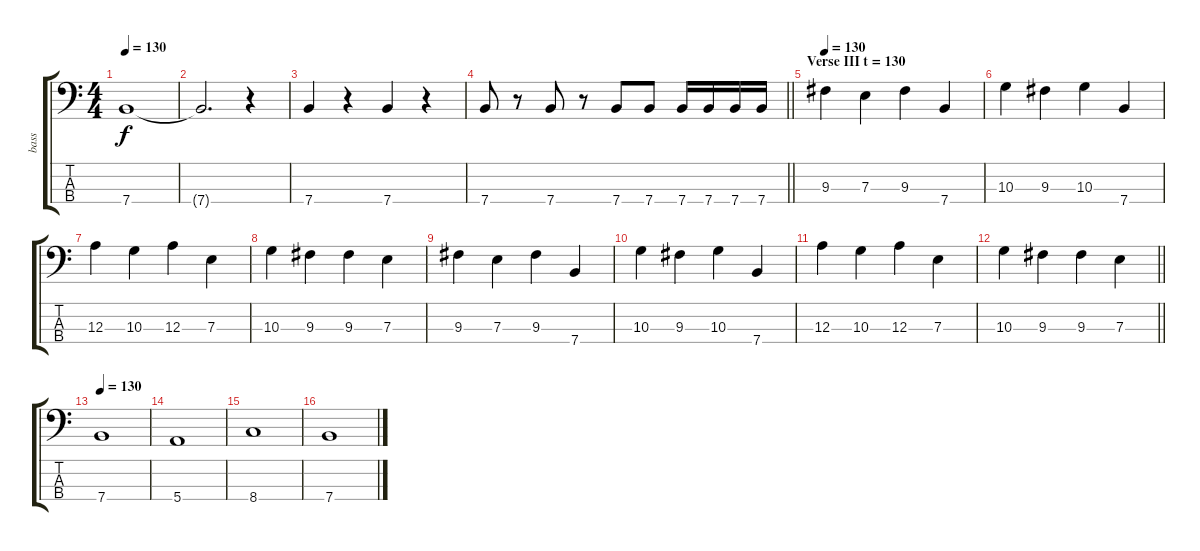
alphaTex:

\track ("bass" "bass") {instrument electricbassfinger}
\staff {score tabs}
\tuning (G2 D2 A1 E1) {hide}
\ts (4 4)
\tempo 130
\clef f4
\ks c
7.4.1{dy f} |
7.4{t}.2{d} r.4 |
7.4.4 r.4 7.4.4 r.4 |
\barLineRight lightlight
7.4.8 r.8 7.4.8 r.8 7.4.8 7.4.8 7.4.16 7.4.16 7.4.16 7.4.16 |
\section ("" "Verse III t = 130")
\tempo 130
9.3.4 7.3.4 9.3.4 7.4.4 |
10.3.4 9.3.4 10.3.4 7.4.4 |
12.3.4 10.3.4 12.3.4 7.3.4 |
10.3.4 9.3.4 9.3.4 7.3.4 |
9.3.4 7.3.4 9.3.4 7.4.4 |
10.3.4 9.3.4 10.3.4 7.4.4 |
12.3.4 10.3.4 12.3.4 7.3.4 |
\barLineRight lightlight
10.3.4 9.3.4 9.3.4 7.3.4 |
\tempo 130
7.4.1 |
5.4.1 |
8.4.1 |
7.4.1
